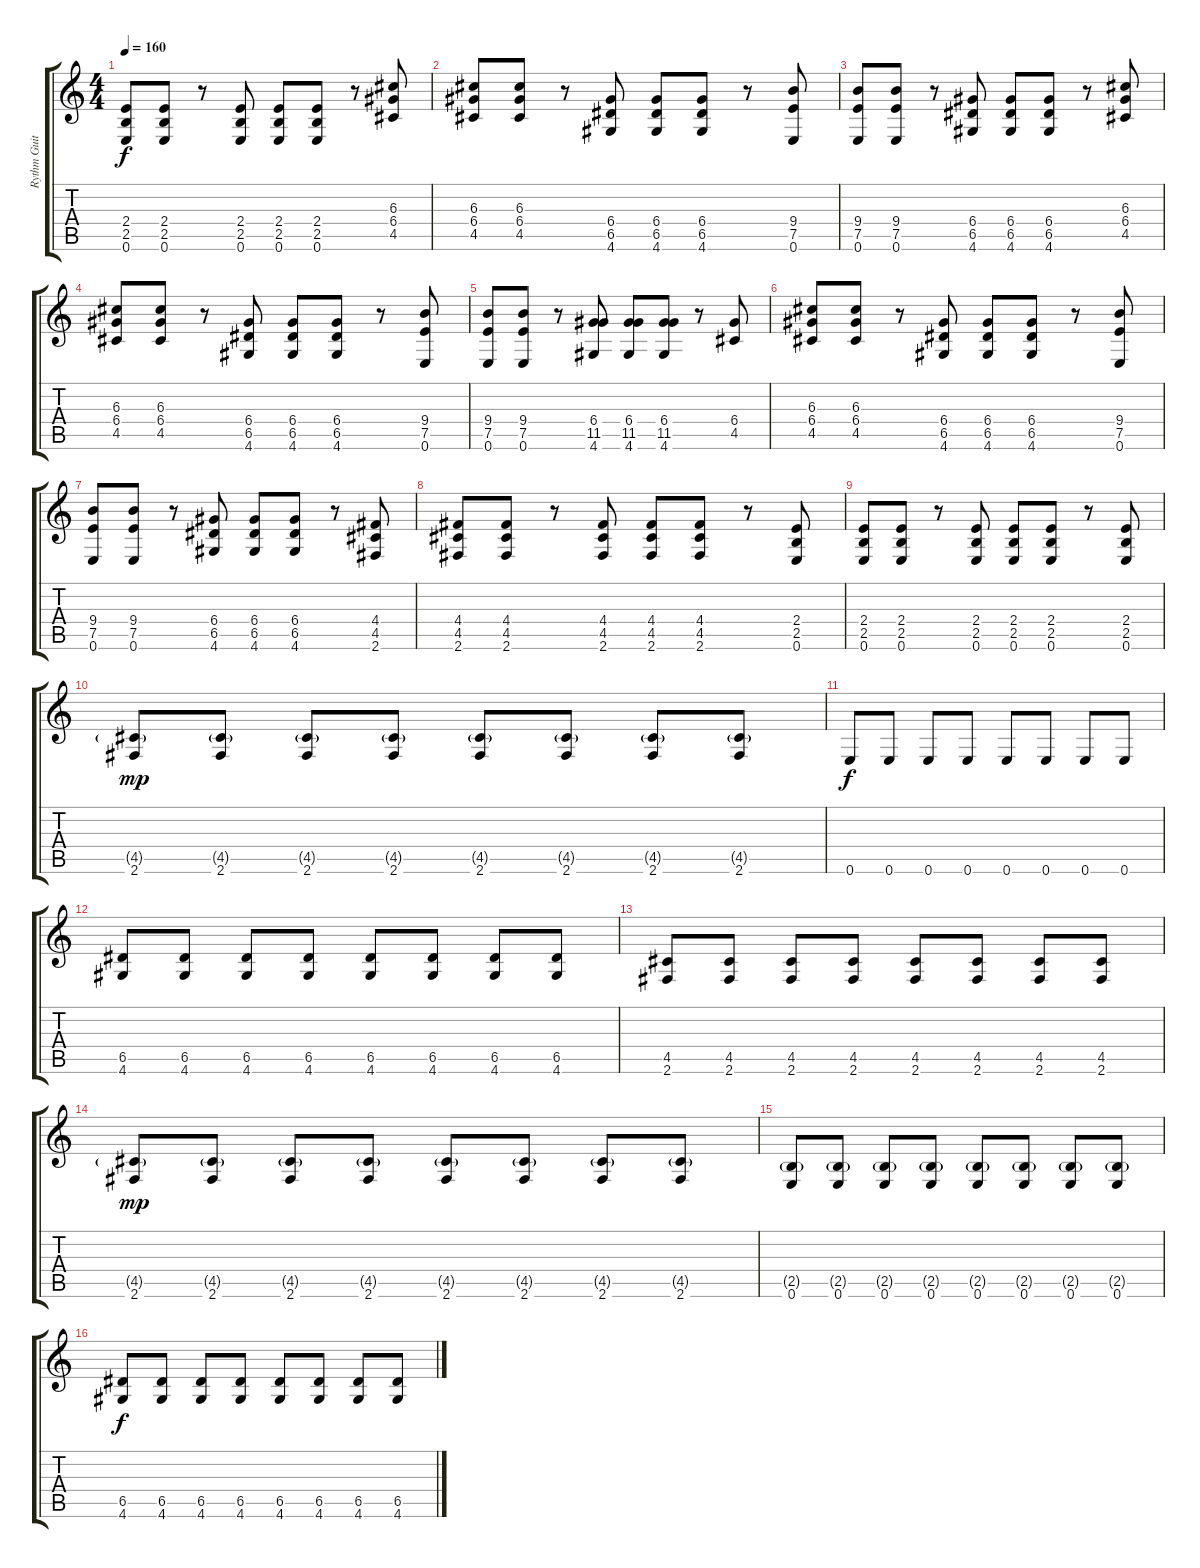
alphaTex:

\track ("Rythm Guitar" "Rythm Guit") {instrument distortionguitar}
\staff {score tabs}
\tuning (E4 B3 G3 D3 A2 E2) {hide}
\ts (4 4)
\tempo 160
\clef g2
\ks c
(2.4 2.5 0.6).8{dy f} (2.4 2.5 0.6).8 r.8 (2.4 2.5 0.6).8 (2.4 2.5 0.6).8 (2.4 2.5 0.6).8 r.8 (6.3 6.4 4.5).8 |
(6.3 6.4 4.5).8 (6.3 6.4 4.5).8 r.8 (6.4 6.5 4.6).8 (6.4 6.5 4.6).8 (6.4 6.5 4.6).8 r.8 (9.4 7.5 0.6).8 |
(9.4 7.5 0.6).8 (9.4 7.5 0.6).8 r.8 (6.4 6.5 4.6).8 (6.4 6.5 4.6).8 (6.4 6.5 4.6).8 r.8 (6.3 6.4 4.5).8 |
(6.3 6.4 4.5).8 (6.3 6.4 4.5).8 r.8 (6.4 6.5 4.6).8 (6.4 6.5 4.6).8 (6.4 6.5 4.6).8 r.8 (9.4 7.5 0.6).8 |
(9.4 7.5 0.6).8 (9.4 7.5 0.6).8 r.8 (6.4 11.5 4.6).8 (6.4 11.5 4.6).8 (6.4 11.5 4.6).8 r.8 (6.4 4.5).8 |
(6.3 6.4 4.5).8 (6.3 6.4 4.5).8 r.8 (6.4 6.5 4.6).8 (6.4 6.5 4.6).8 (6.4 6.5 4.6).8 r.8 (9.4 7.5 0.6).8 |
(9.4 7.5 0.6).8 (9.4 7.5 0.6).8 r.8 (6.4 6.5 4.6).8 (6.4 6.5 4.6).8 (6.4 6.5 4.6).8 r.8 (4.4 4.5 2.6).8 |
(4.4 4.5 2.6).8 (4.4 4.5 2.6).8 r.8 (4.4 4.5 2.6).8 (4.4 4.5 2.6).8 (4.4 4.5 2.6).8 r.8 (2.4 2.5 0.6).8 |
(2.4 2.5 0.6).8 (2.4 2.5 0.6).8 r.8 (2.4 2.5 0.6).8 (2.4 2.5 0.6).8 (2.4 2.5 0.6).8 r.8 (2.4 2.5 0.6).8 |
(4.5{g} 2.6).8{dy mp} (4.5{g} 2.6).8 (4.5{g} 2.6).8 (4.5{g} 2.6).8 (4.5{g} 2.6).8 (4.5{g} 2.6).8 (4.5{g} 2.6).8 (4.5{g} 2.6).8 |
0.6.8{dy f} 0.6.8 0.6.8 0.6.8 0.6.8 0.6.8 0.6.8 0.6.8 |
(6.5 4.6).8 (6.5 4.6).8 (6.5 4.6).8 (6.5 4.6).8 (6.5 4.6).8 (6.5 4.6).8 (6.5 4.6).8 (6.5 4.6).8 |
(4.5 2.6).8 (4.5 2.6).8 (4.5 2.6).8 (4.5 2.6).8 (4.5 2.6).8 (4.5 2.6).8 (4.5 2.6).8 (4.5 2.6).8 |
(4.5{g} 2.6).8{dy mp} (4.5{g} 2.6).8 (4.5{g} 2.6).8 (4.5{g} 2.6).8 (4.5{g} 2.6).8 (4.5{g} 2.6).8 (4.5{g} 2.6).8 (4.5{g} 2.6).8 |
(2.5{g} 0.6).8 (2.5{g} 0.6).8 (2.5{g} 0.6).8 (2.5{g} 0.6).8 (2.5{g} 0.6).8 (2.5{g} 0.6).8 (2.5{g} 0.6).8 (2.5{g} 0.6).8 |
(6.5 4.6).8{dy f} (6.5 4.6).8 (6.5 4.6).8 (6.5 4.6).8 (6.5 4.6).8 (6.5 4.6).8 (6.5 4.6).8 (6.5 4.6).8
